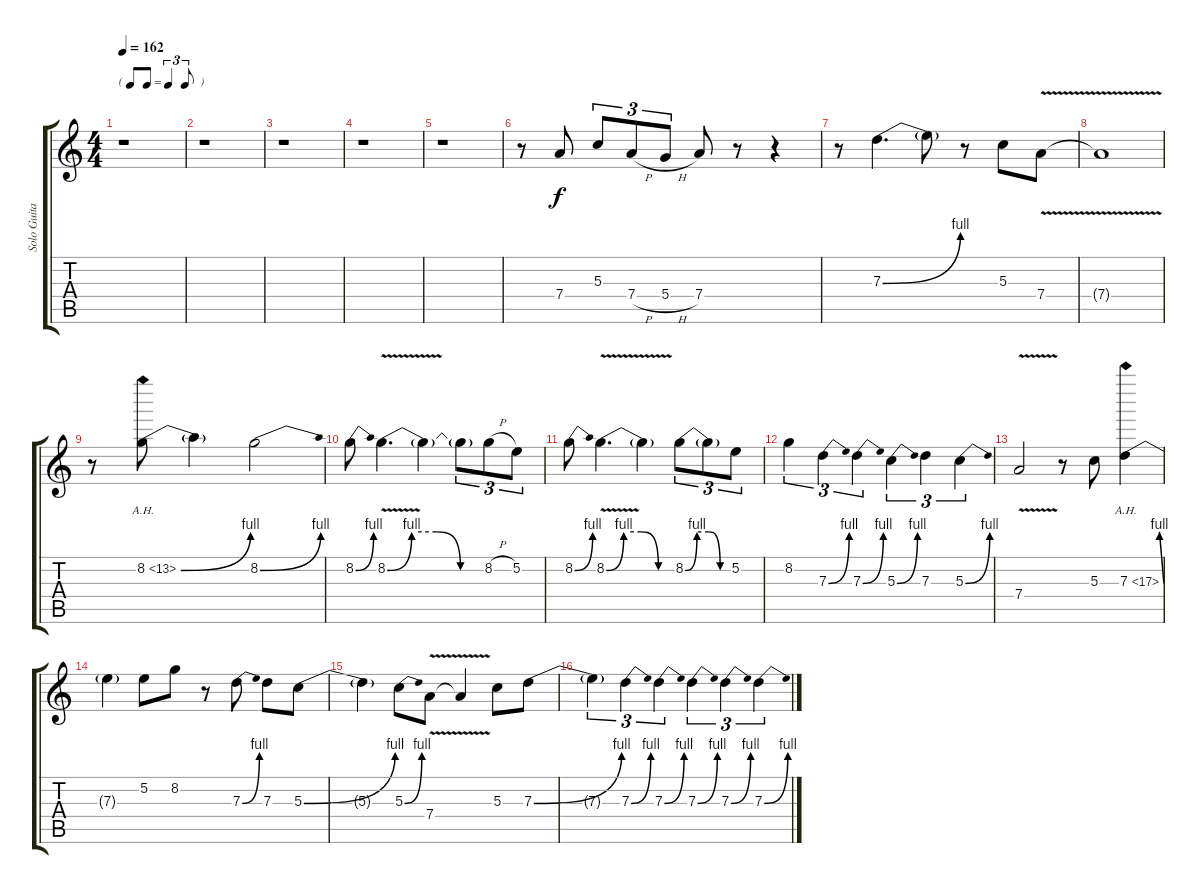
\track ("Solo Guitar" "Solo Guita") {instrument distortionguitar}
\staff {score tabs}
\tuning (E4 B3 G3 D3 A2 E2) {hide}
\ts (4 4)
\tf triplet8th
\tempo 162
\clef g2
\ks c
r.1{dy f} |
r.1 |
r.1 |
r.1 |
r.1 |
r.8 7.4.8 5.3.8{tu (3 2)} 7.4{h}.8{tu (3 2)} 5.4{h}.8{tu (3 2)} 7.4.8 r.8 r.4 |
r.8 7.3{be (bend 0 0 60 4)}.4{d} 7.3{t}.8 r.8 5.3.8 7.4{v}.8 |
7.4{t}.1 |
r.8 8.2{be (bend 0 0 60 4) ah 5}.8 8.2{t}.4 8.2{be (bend 0 0 60 4)}.2 |
8.2{be (bend 0 0 60 4)}.8 8.2{be (custom 0 0 15 4 30 4 45 0 60 0) v}.4{d} 8.2{t}.4 8.2{t}.8{tu (3 2)} 8.2{h}.8{tu (3 2)} 5.2.8{tu (3 2)} |
8.2{be (bend 0 0 60 4)}.8 8.2{be (custom 0 0 15 4 30 4 45 0 60 0) v}.4{d} 8.2{t}.4 8.2{be (custom 0 0 15 4 30 4 45 0 60 0)}.8{tu (3 2)} 8.2{t}.8{tu (3 2)} 5.2.8{tu (3 2)} |
8.2.4{tu (3 2)} 7.3{be (bend 0 0 60 4)}.4{tu (3 2)} 7.3{be (bend 0 0 60 4)}.4{tu (3 2)} 5.3{be (bend 0 0 60 4)}.4{tu (3 2)} 7.3.4{tu (3 2)} 5.3{be (bend 0 0 60 4)}.4{tu (3 2)} |
7.4{v}.2 r.8 5.3.8 7.3{be (bend 0 0 60 4) ah 10}.4 |
7.3{t}.4 5.2.8 8.2.8 r.8 7.3{be (bend 0 0 60 4)}.8 7.3.8 5.3{be (bend 0 0 60 4)}.8 |
5.3{t}.4 5.3{be (bend 0 0 60 4)}.8 7.4{v}.8 7.4{t}.4 5.3.8 7.3{be (bend 0 0 60 4)}.8 |
7.3{t}.4{tu (3 2)} 7.3{be (bend 0 0 60 4)}.4{tu (3 2)} 7.3{be (bend 0 0 60 4)}.4{tu (3 2)} 7.3{be (bend 0 0 60 4)}.4{tu (3 2)} 7.3{be (bend 0 0 60 4)}.4{tu (3 2)} 7.3{be (bend 0 0 60 4)}.4{tu (3 2)}
